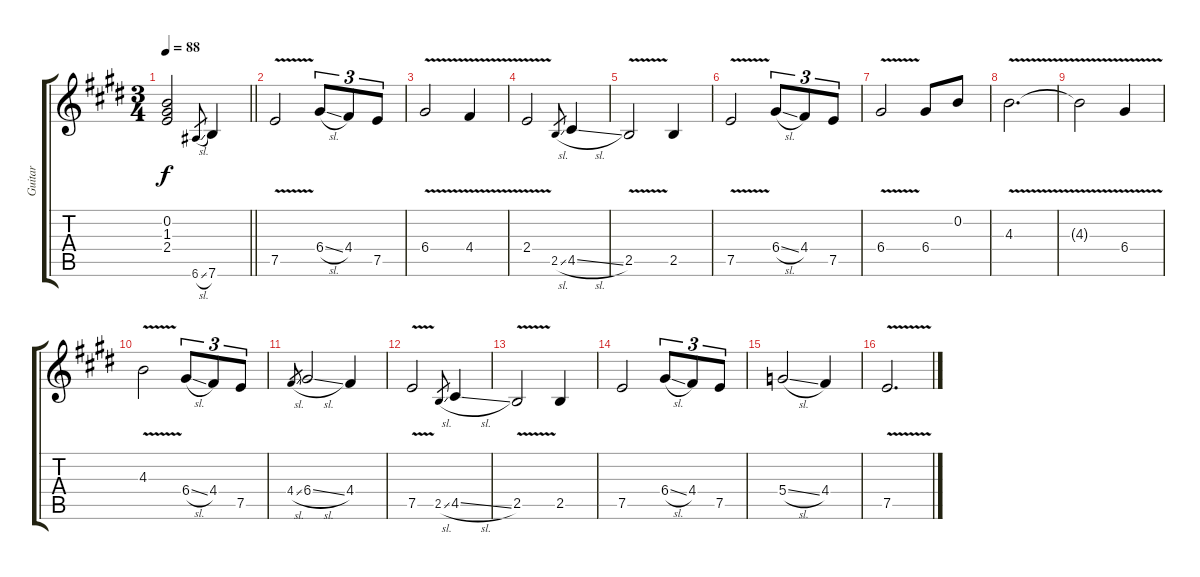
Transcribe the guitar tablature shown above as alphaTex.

\track ("Guitar" "Guitar") {instrument overdrivenguitar}
\staff {score tabs}
\tuning (E4 B3 G3 D3 A2 E2) {hide}
\ts (3 4)
\tempo 88
\clef g2
\barLineRight lightlight
\ks c#minor
(0.2 1.3 2.4).2{dy f instrument overdrivenguitar} 6.6{sl}.8{gr} 7.6.4 |
\ks e
7.5{v}.2 6.4{sl}.8{tu (3 2)} 4.4.8{tu (3 2)} 7.5.8{tu (3 2)} |
\ks c#minor
6.4{v}.2 4.4{v}.4 |
2.4{v}.2 2.5{sl}.8{gr} 4.5{sl}.4 |
2.5{v}.2 2.5.4 |
\ks e
7.5{v}.2 6.4{sl}.8{tu (3 2)} 4.4.8{tu (3 2)} 7.5.8{tu (3 2)} |
\ks c#minor
6.4{v}.2 6.4.8 0.2.8 |
4.3{v}.2{d} |
4.3{v t}.2 6.4{v}.4 |
\ks e
4.3{v}.2 6.4{sl}.8{tu (3 2)} 4.4.8{tu (3 2)} 7.5.8{tu (3 2)} |
\ks c#minor
4.4{sl}.8{gr} 6.4{sl}.2 4.4.4 |
7.5{v}.2 2.5{sl}.8{gr} 4.5{sl}.4 |
2.5{v}.2 2.5.4 |
\ks e
7.5.2 6.4{sl}.8{tu (3 2)} 4.4.8{tu (3 2)} 7.5.8{tu (3 2)} |
\ks c#minor
5.4{sl}.2 4.4.4 |
7.5{v}.2{d}
